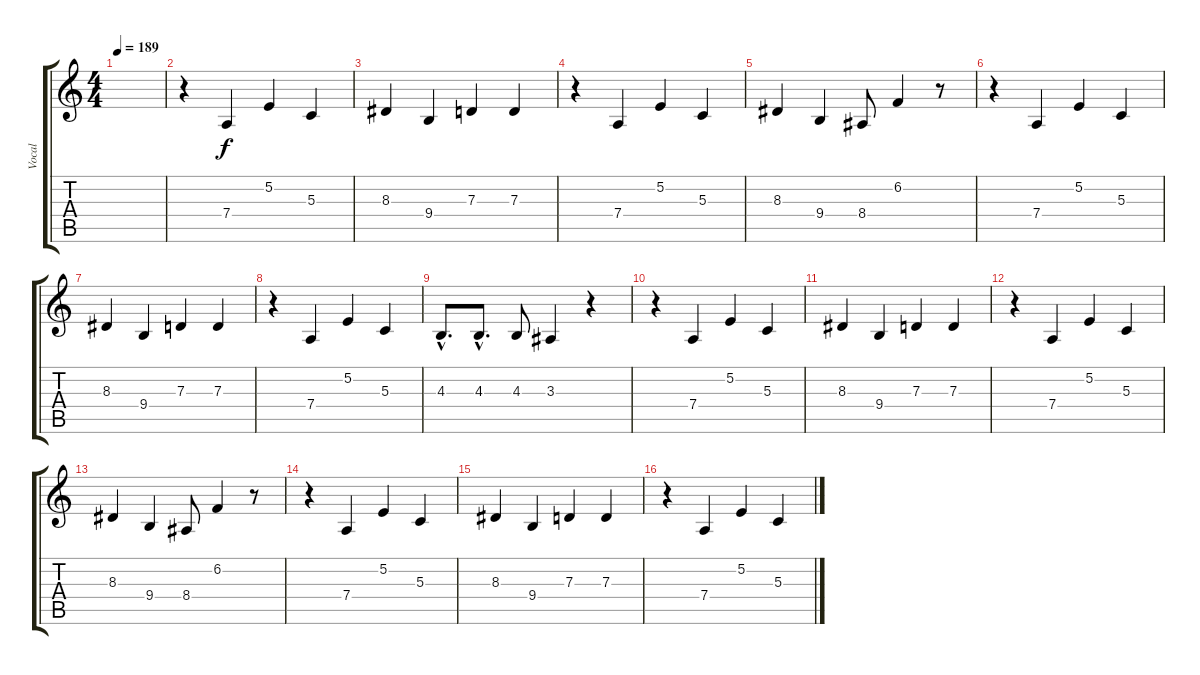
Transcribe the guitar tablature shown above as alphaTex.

\track ("Vocal" "Vocal") {instrument lead1square}
\staff {score tabs}
\tuning (E4 B3 G3 D3 A2 E2) {hide}
\ts (4 4)
\tempo 189
\clef g2
\ks c
|
r.4 7.4.4 5.2.4 5.3.4 |
8.3.4 9.4.4 7.3.4 7.3.4 |
r.4 7.4.4 5.2.4 5.3.4 |
8.3.4 9.4.4 8.4.8 6.2.4 r.8 |
r.4 7.4.4 5.2.4 5.3.4 |
8.3.4 9.4.4 7.3.4 7.3.4 |
r.4 7.4.4 5.2.4 5.3.4 |
4.3{hac}.8{d} 4.3{hac}.8{d} 4.3.8 3.3.4 r.4 |
r.4 7.4.4 5.2.4 5.3.4 |
8.3.4 9.4.4 7.3.4 7.3.4 |
r.4 7.4.4 5.2.4 5.3.4 |
8.3.4 9.4.4 8.4.8 6.2.4 r.8 |
r.4 7.4.4 5.2.4 5.3.4 |
8.3.4 9.4.4 7.3.4 7.3.4 |
r.4 7.4.4 5.2.4 5.3.4
